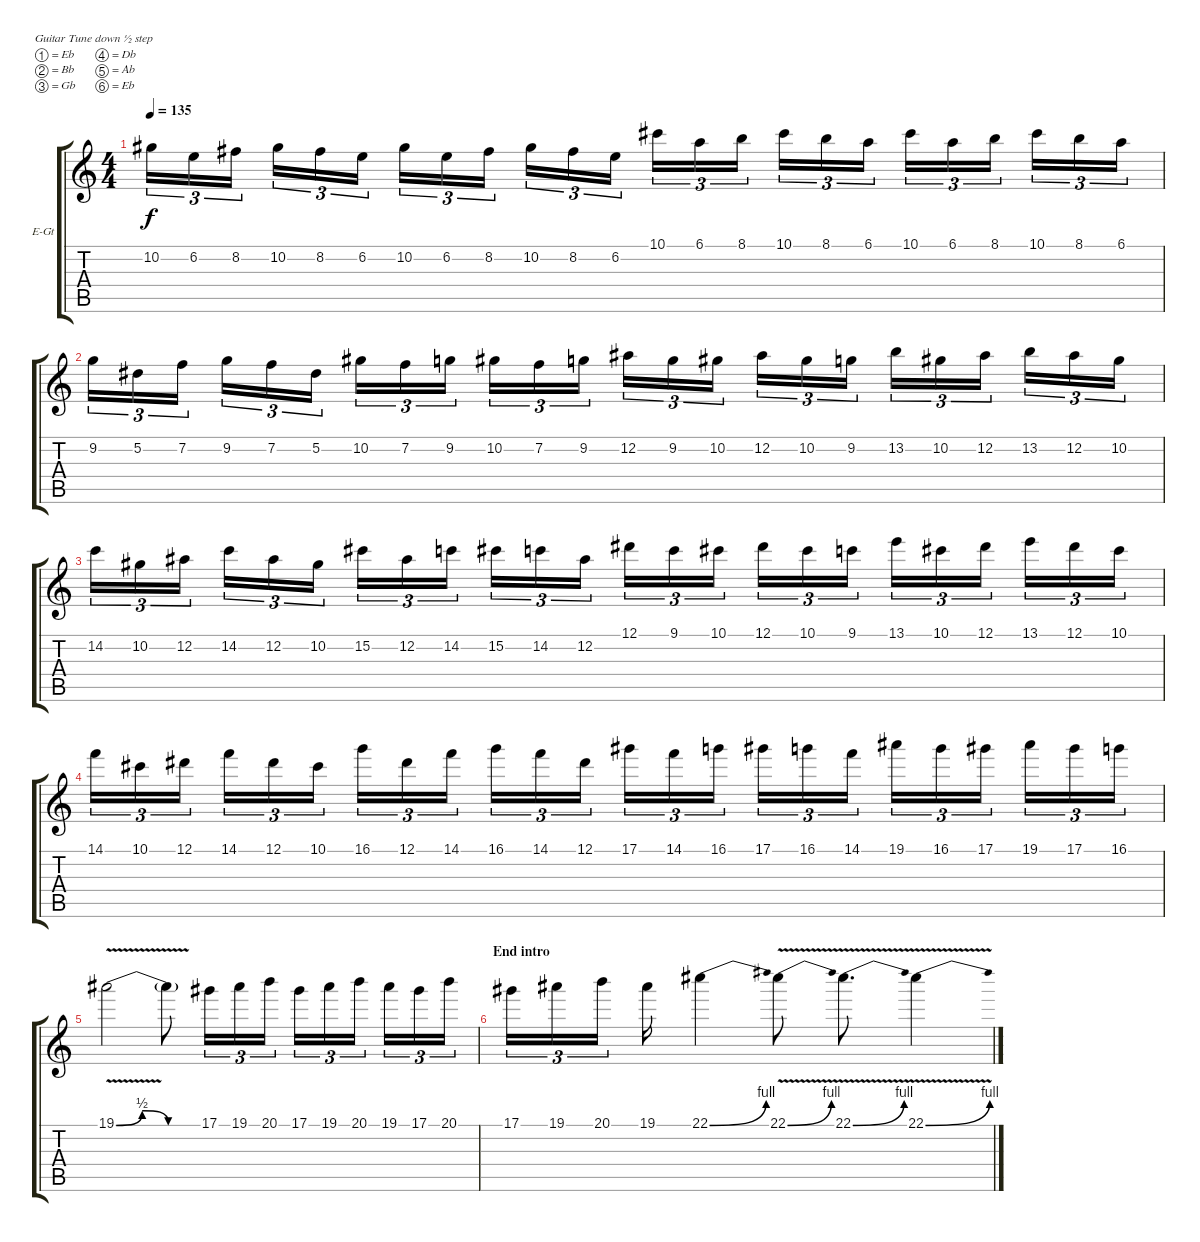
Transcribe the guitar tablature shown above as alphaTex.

\bracketExtendMode groupsimilarinstruments
\firstSystemTrackNameOrientation horizontal
\otherSystemsTrackNameOrientation horizontal
\track ("Yngwie J. Malmsteen" "E-Gt") {instrument overdrivenguitar}
\staff {score tabs}
\tuning (Eb4 Bb3 Gb3 Db3 Ab2 Eb2)
\ts (4 4)
\tempo 135
\clef g2
\ks c
10.2.16{tu (3 2) dy f} 6.2.16{tu (3 2)} 8.2.16{tu (3 2)} 10.2.16{tu (3 2)} 8.2.16{tu (3 2)} 6.2.16{tu (3 2)} 10.2.16{tu (3 2)} 6.2.16{tu (3 2)} 8.2.16{tu (3 2)} 10.2.16{tu (3 2)} 8.2.16{tu (3 2)} 6.2.16{tu (3 2)} 10.1.16{tu (3 2)} 6.1.16{tu (3 2)} 8.1.16{tu (3 2)} 10.1.16{tu (3 2)} 8.1.16{tu (3 2)} 6.1.16{tu (3 2)} 10.1.16{tu (3 2)} 6.1.16{tu (3 2)} 8.1.16{tu (3 2)} 10.1.16{tu (3 2)} 8.1.16{tu (3 2)} 6.1.16{tu (3 2)} |
9.2.16{tu (3 2)} 5.2.16{tu (3 2)} 7.2.16{tu (3 2)} 9.2.16{tu (3 2)} 7.2.16{tu (3 2)} 5.2.16{tu (3 2)} 10.2.16{tu (3 2)} 7.2.16{tu (3 2)} 9.2.16{tu (3 2)} 10.2.16{tu (3 2)} 7.2.16{tu (3 2)} 9.2.16{tu (3 2)} 12.2.16{tu (3 2)} 9.2.16{tu (3 2)} 10.2.16{tu (3 2)} 12.2.16{tu (3 2)} 10.2.16{tu (3 2)} 9.2.16{tu (3 2)} 13.2.16{tu (3 2)} 10.2.16{tu (3 2)} 12.2.16{tu (3 2)} 13.2.16{tu (3 2)} 12.2.16{tu (3 2)} 10.2.16{tu (3 2)} |
14.2.16{tu (3 2)} 10.2.16{tu (3 2)} 12.2.16{tu (3 2)} 14.2.16{tu (3 2)} 12.2.16{tu (3 2)} 10.2.16{tu (3 2)} 15.2.16{tu (3 2)} 12.2.16{tu (3 2)} 14.2.16{tu (3 2)} 15.2.16{tu (3 2)} 14.2.16{tu (3 2)} 12.2.16{tu (3 2)} 12.1.16{tu (3 2)} 9.1.16{tu (3 2)} 10.1.16{tu (3 2)} 12.1.16{tu (3 2)} 10.1.16{tu (3 2)} 9.1.16{tu (3 2)} 13.1.16{tu (3 2)} 10.1.16{tu (3 2)} 12.1.16{tu (3 2)} 13.1.16{tu (3 2)} 12.1.16{tu (3 2)} 10.1.16{tu (3 2)} |
14.1.16{tu (3 2)} 10.1.16{tu (3 2)} 12.1.16{tu (3 2)} 14.1.16{tu (3 2)} 12.1.16{tu (3 2)} 10.1.16{tu (3 2)} 16.1.16{tu (3 2)} 12.1.16{tu (3 2)} 14.1.16{tu (3 2)} 16.1.16{tu (3 2)} 14.1.16{tu (3 2)} 12.1.16{tu (3 2)} 17.1.16{tu (3 2)} 14.1.16{tu (3 2)} 16.1.16{tu (3 2)} 17.1.16{tu (3 2)} 16.1.16{tu (3 2)} 14.1.16{tu (3 2)} 19.1.16{tu (3 2)} 16.1.16{tu (3 2)} 17.1.16{tu (3 2)} 19.1.16{tu (3 2)} 17.1.16{tu (3 2)} 16.1.16{tu (3 2)} |
19.1{be (bendrelease 0 0 15.6 2 43.199999999999996 2 60 0) v}.2 19.1{be (hold 0 0 60 0) t}.8 17.1.16{tu (3 2)} 19.1.16{tu (3 2)} 20.1.16{tu (3 2)} 17.1.16{tu (3 2)} 19.1.16{tu (3 2)} 20.1.16{tu (3 2)} 19.1.16{tu (3 2)} 17.1.16{tu (3 2)} 20.1.16{tu (3 2)} |
\section ("" "End intro")
17.1.16{tu (3 2)} 19.1.16{tu (3 2)} 20.1.16{tu (3 2)} 19.1.16 22.1{be (bend 0 0 15 4)}.4 22.1{be (bend 0 0 60 4) v}.8 22.1{be (bend 0 0 60 4) v}.8{d} 22.1{be (bend 0 0 60 4) v}.4
